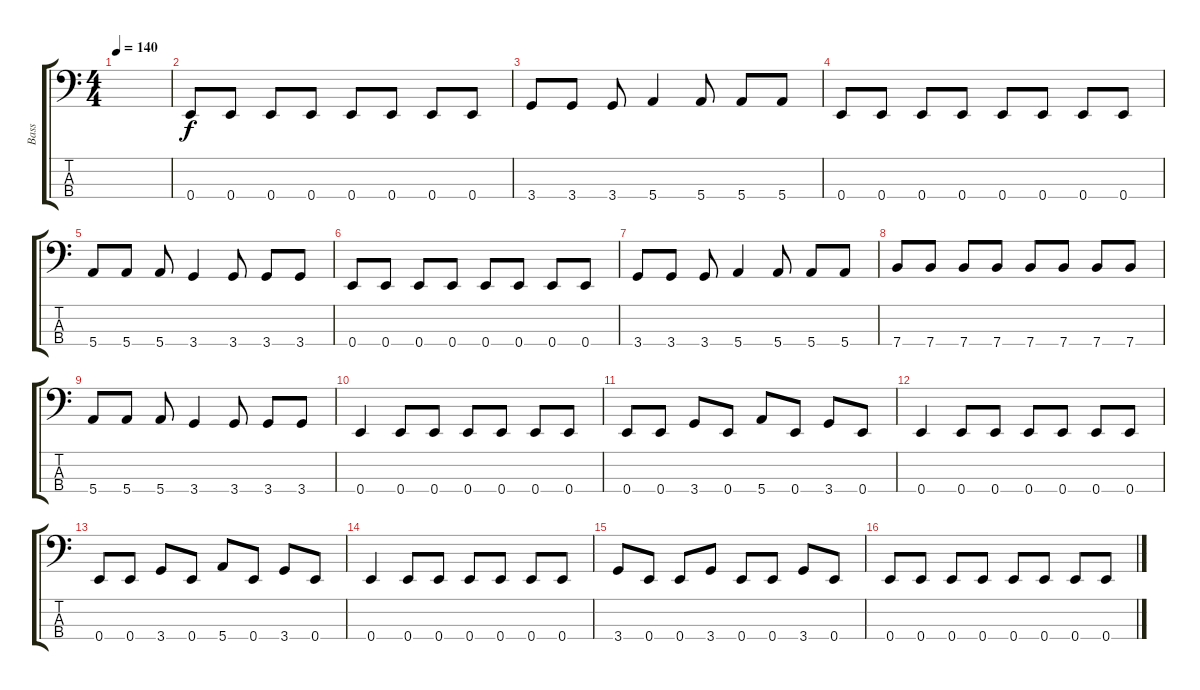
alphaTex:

\track ("Bass" "Bass") {instrument electricbassfinger}
\staff {score tabs}
\tuning (G2 D2 A1 E1) {hide}
\ts (4 4)
\tempo 140
\clef f4
\ks c
|
0.4.8 0.4.8 0.4.8 0.4.8 0.4.8 0.4.8 0.4.8 0.4.8 |
3.4.8 3.4.8 3.4.8 5.4.4 5.4.8 5.4.8 5.4.8 |
0.4.8 0.4.8 0.4.8 0.4.8 0.4.8 0.4.8 0.4.8 0.4.8 |
5.4.8 5.4.8 5.4.8 3.4.4 3.4.8 3.4.8 3.4.8 |
0.4.8 0.4.8 0.4.8 0.4.8 0.4.8 0.4.8 0.4.8 0.4.8 |
3.4.8 3.4.8 3.4.8 5.4.4 5.4.8 5.4.8 5.4.8 |
7.4.8 7.4.8 7.4.8 7.4.8 7.4.8 7.4.8 7.4.8 7.4.8 |
5.4.8 5.4.8 5.4.8 3.4.4 3.4.8 3.4.8 3.4.8 |
0.4.4 0.4.8 0.4.8 0.4.8 0.4.8 0.4.8 0.4.8 |
0.4.8 0.4.8 3.4.8 0.4.8 5.4.8 0.4.8 3.4.8 0.4.8 |
0.4.4 0.4.8 0.4.8 0.4.8 0.4.8 0.4.8 0.4.8 |
0.4.8 0.4.8 3.4.8 0.4.8 5.4.8 0.4.8 3.4.8 0.4.8 |
0.4.4 0.4.8 0.4.8 0.4.8 0.4.8 0.4.8 0.4.8 |
3.4.8 0.4.8 0.4.8 3.4.8 0.4.8 0.4.8 3.4.8 0.4.8 |
0.4.8 0.4.8 0.4.8 0.4.8 0.4.8 0.4.8 0.4.8 0.4.8
